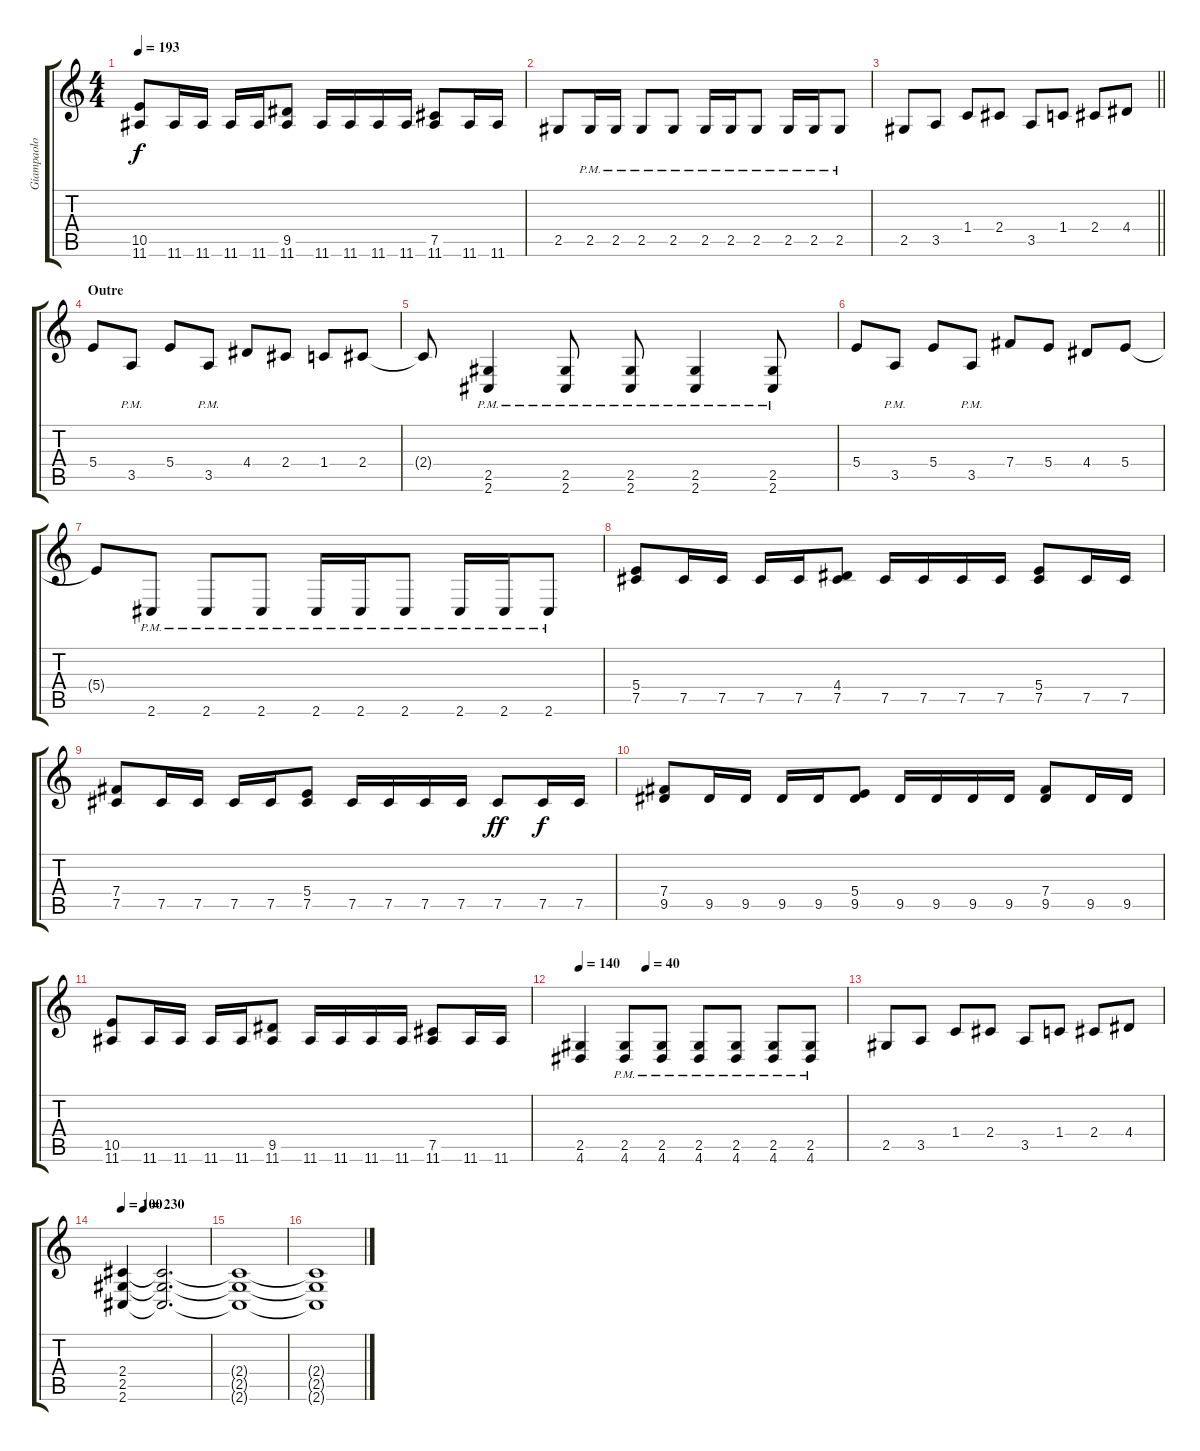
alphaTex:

\track ("Giampaolo Caprino (6-String)" "Giampaolo ") {instrument overdrivenguitar}
\staff {score tabs}
\tuning (Db4 Ab3 E3 B2 Gb2 B1) {hide}
\ts (4 4)
\tempo 193
\clef g2
\ks c
(10.5 11.6).8{dy f} 11.6.16 11.6.16 11.6.16 11.6.16 (9.5 11.6).8 11.6.16 11.6.16 11.6.16 11.6.16 (7.5 11.6).8 11.6.16 11.6.16 |
2.5.8 2.5{pm}.16 2.5{pm}.16 2.5{pm}.8 2.5{pm}.8 2.5{pm}.16 2.5{pm}.16 2.5{pm}.8 2.5{pm}.16 2.5{pm}.16 2.5{pm}.8 |
\barLineRight lightlight
2.5.8 3.5.8 1.4.8 2.4.8 3.5.8 1.4.8 2.4.8 4.4.8 |
\section ("" "Outre")
5.4.8 3.5{pm}.8 5.4.8 3.5{pm}.8 4.4.8 2.4.8 1.4.8 2.4.8 |
2.4{t}.8 (2.5{pm} 2.6{pm}).4 (2.5{pm} 2.6{pm}).8 (2.5{pm} 2.6{pm}).8 (2.5{pm} 2.6{pm}).4 (2.5{pm} 2.6{pm}).8 |
5.4.8 3.5{pm}.8 5.4.8 3.5{pm}.8 7.4.8 5.4.8 4.4.8 5.4.8 |
5.4{t}.8 2.6{pm}.8 2.6{pm}.8 2.6{pm}.8 2.6{pm}.16 2.6{pm}.16 2.6{pm}.8 2.6{pm}.16 2.6{pm}.16 2.6{pm}.8 |
(5.4 7.5).8 7.5.16 7.5.16 7.5.16 7.5.16 (4.4 7.5).8 7.5.16 7.5.16 7.5.16 7.5.16 (5.4 7.5).8 7.5.16 7.5.16 |
(7.4 7.5).8 7.5.16 7.5.16 7.5.16 7.5.16 (5.4 7.5).8 7.5.16 7.5.16 7.5.16 7.5.16 7.5.8{dy ff} 7.5.16{dy f} 7.5.16 |
(7.4 9.5).8 9.5.16 9.5.16 9.5.16 9.5.16 (5.4 9.5).8 9.5.16 9.5.16 9.5.16 9.5.16 (7.4 9.5).8 9.5.16 9.5.16 |
(10.5 11.6).8 11.6.16 11.6.16 11.6.16 11.6.16 (9.5 11.6).8 11.6.16 11.6.16 11.6.16 11.6.16 (7.5 11.6).8 11.6.16 11.6.16 |
\tempo 140
\tempo (40 0.25)
(2.5 4.6).4 (2.5{pm} 4.6{pm}).8 (2.5{pm} 4.6{pm}).8 (2.5{pm} 4.6{pm}).8 (2.5{pm} 4.6{pm}).8 (2.5{pm} 4.6{pm}).8 (2.5{pm} 4.6{pm}).8 |
2.5.8 3.5.8 1.4.8 2.4.8 3.5.8 1.4.8 2.4.8 4.4.8 |
\tempo 100
\tempo (230 0.25)
(2.4 2.5 2.6).4 (2.4{t} 2.5{t} 2.6{t}).2{d} |
(2.4{t} 2.5{t} 2.6{t}).1 |
(2.4{t} 2.5{t} 2.6{t}).1
